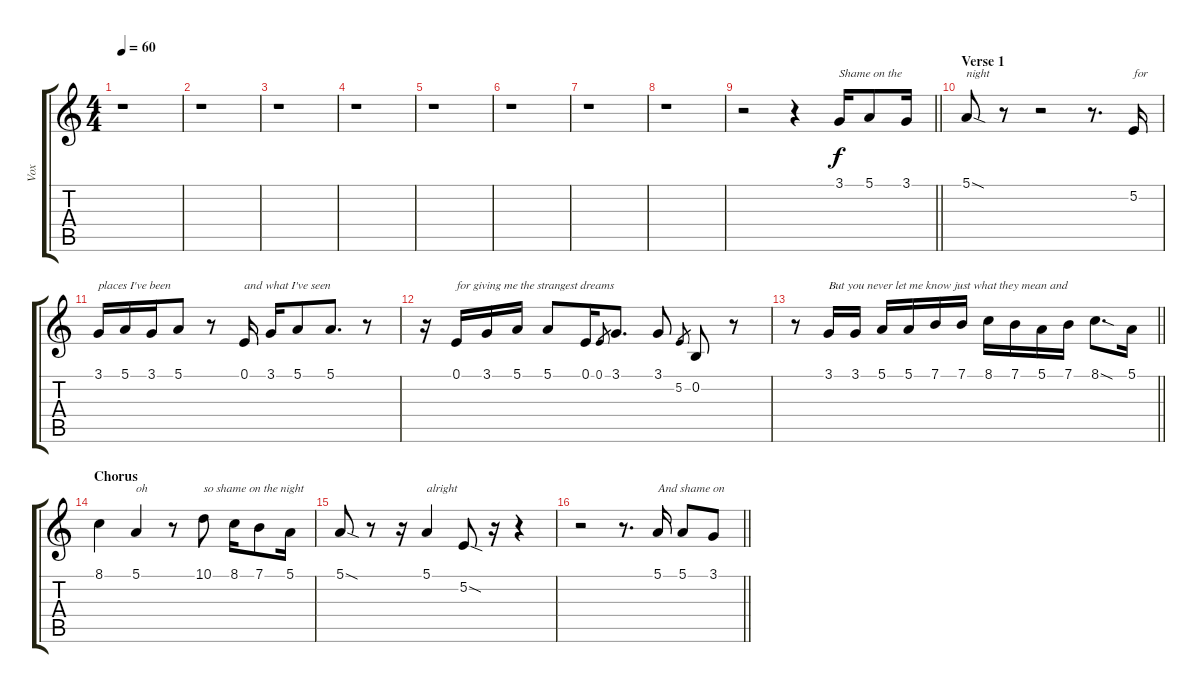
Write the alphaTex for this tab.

\track ("Vox" "Vox") {instrument violin}
\staff {score tabs}
\tuning (E4 B3 G3 D3 A2 E2) {hide}
\ts (4 4)
\tempo 60
\clef g2
\ks aminor
r.1{dy f instrument violin} |
r.1 |
r.1 |
r.1 |
r.1 |
r.1 |
r.1 |
r.1 |
\barLineRight lightlight
r.2 r.4 3.1.16{txt "Shame on the"} 5.1.8 3.1.16 |
\section ("" "Verse 1")
5.1{sod}.8{txt "night"} r.8 r.2 r.8{d} 5.2.16{txt "for"} |
3.1.16{txt "places I've been"} 5.1.16 3.1.16 5.1.8 r.8 0.1.16{txt "and what I've seen"} 3.1.16 5.1.8 5.1.8{d} r.8 |
r.16 0.1.16{txt "for giving me the strangest dreams"} 3.1.16 5.1.16 5.1.8 0.1.16 0.1.8{gr} 3.1.8{d} 3.1.8 5.2.8{gr} 0.2.8 r.8 |
\barLineRight lightlight
r.8 3.1.16{txt "But you never let me know just what they mean and"} 3.1.16 5.1.16 5.1.16 7.1.16 7.1.16 8.1.16 7.1.16 5.1.16 7.1.16 8.1{sod}.8{d} 5.1.16 |
\section ("" "Chorus")
8.1.4 5.1.4{txt "oh"} r.8 10.1.8{txt "so shame on the night"} 8.1.16 7.1.8 5.1.16 |
5.1{sod}.8 r.8 r.16 5.1.4{txt "alright"} 5.2{sod}.8 r.16 r.4 |
\barLineRight lightlight
r.2 r.8{d} 5.1.16{txt "And shame on"} 5.1.8 3.1.8
